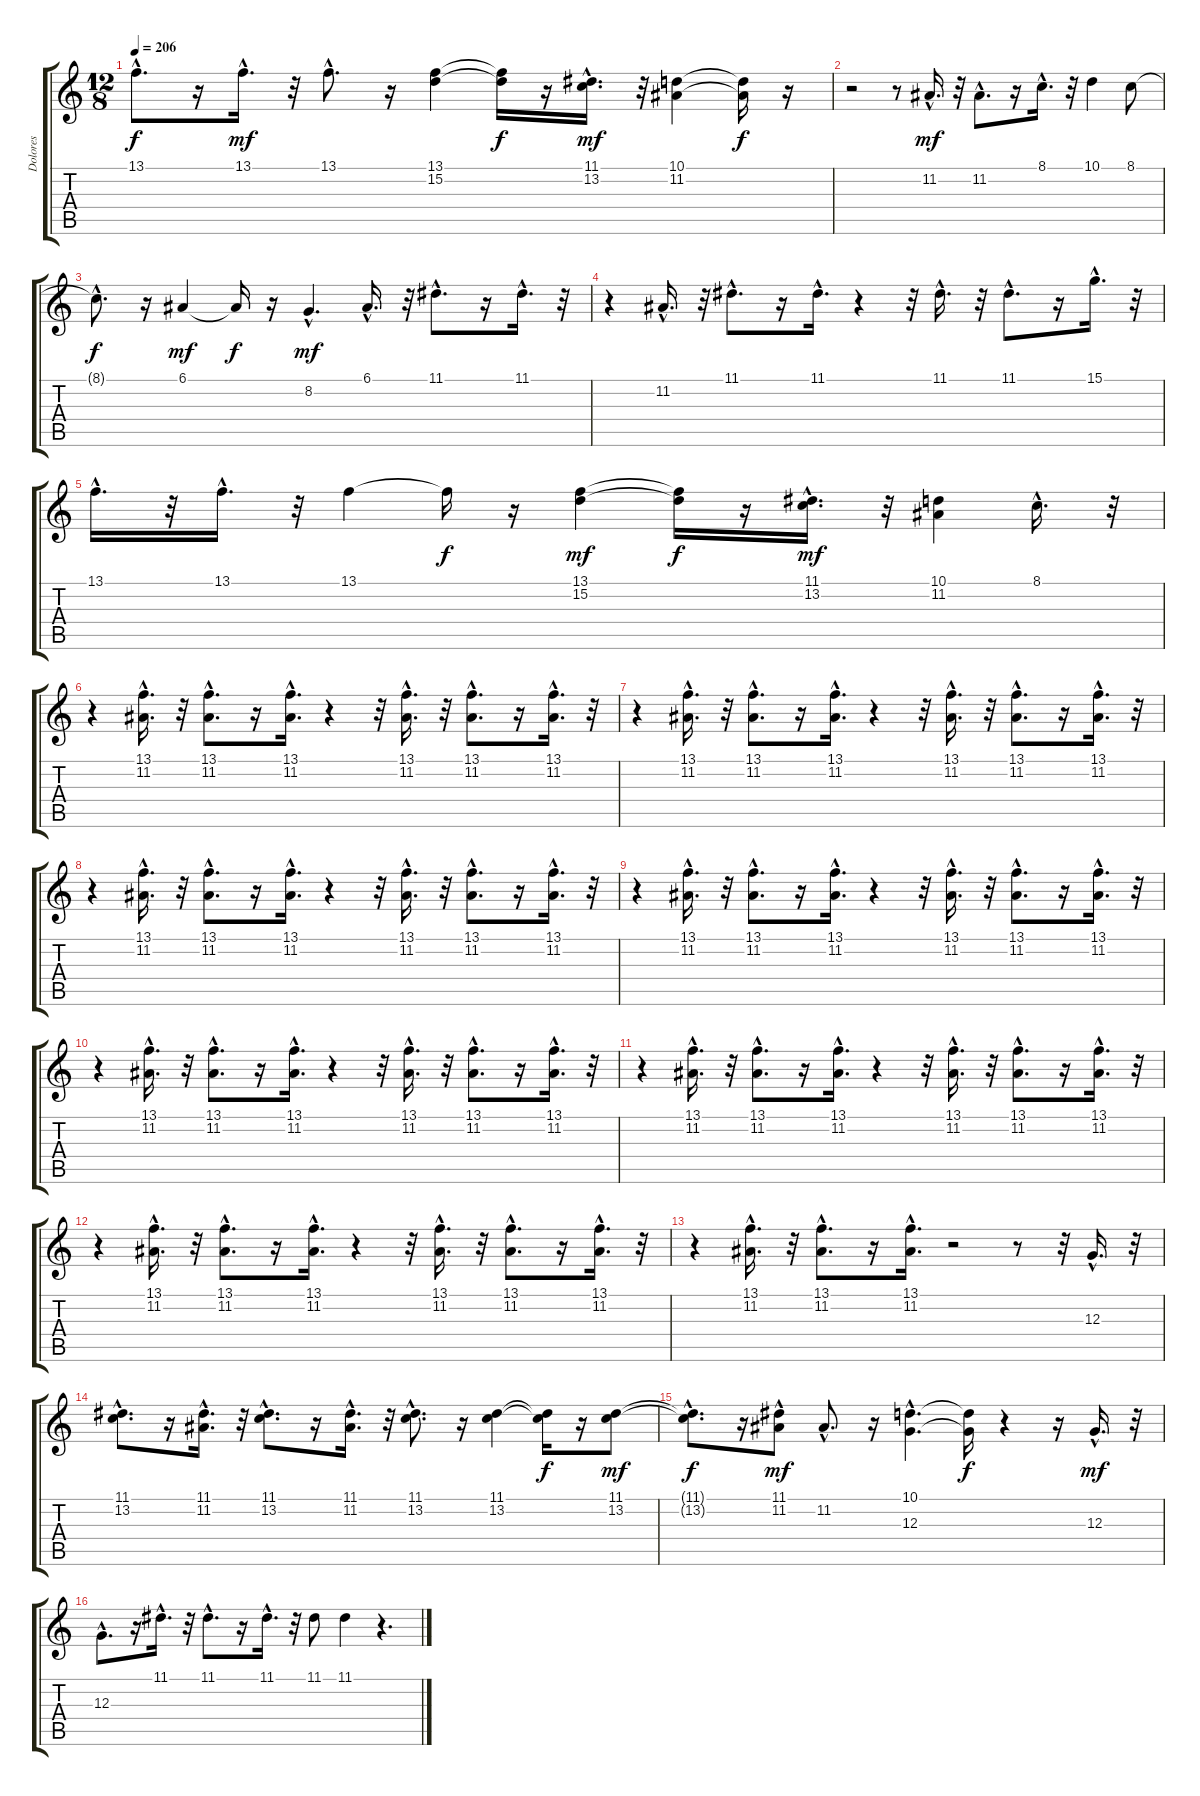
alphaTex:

\track ("Dolores" "Dolores") {instrument pad3polysynth}
\staff {score tabs}
\tuning (E4 B3 G3 D3 A2 E2) {hide}
\ts (12 8)
\tempo 206
\clef g2
\ks c
13.1{hac t}.8{d dy f} r.16 13.1{hac}.16{d dy mf} r.32 13.1{hac}.8{d} r.16 (13.1 15.2).4 (13.1{t} 15.2{t}).16{dy f} r.16 (11.1{hac} 13.2{hac}).16{d dy mf} r.32 (10.1 11.2).4 (10.1{t} 11.2{t}).16{dy f} r.16 |
r.2 r.8 11.2{hac}.16{d dy mf} r.32 11.2{hac}.8{d} r.16 8.1{hac}.16{d} r.32 10.1.4 8.1.8 |
8.1{hac t}.8{d dy f} r.16 6.1.4{dy mf} 6.1{t}.16{dy f} r.16 8.2{hac}.4{d dy mf} 6.1{hac}.16{d} r.32 11.1{hac}.8{d} r.16 11.1{hac}.16{d} r.32 |
r.4 11.2{hac}.16{d} r.32 11.1{hac}.8{d} r.16 11.1{hac}.16{d} r.4 r.32 11.1{hac}.16{d} r.32 11.1{hac}.8{d} r.16 15.1{hac}.16{d} r.32 |
13.1{hac}.16{d} r.32 13.1{hac}.16{d} r.32 13.1.4 13.1{t}.16{dy f} r.16 (13.1 15.2).4{dy mf} (13.1{t} 15.2{t}).16{dy f} r.16 (11.1{hac} 13.2{hac}).16{d dy mf} r.32 (10.1 11.2).4 8.1{hac}.16{d} r.32 |
r.4 (13.1{hac} 11.2{hac}).16{d} r.32 (13.1{hac} 11.2{hac}).8{d} r.16 (13.1{hac} 11.2{hac}).16{d} r.4 r.32 (13.1{hac} 11.2{hac}).16{d} r.32 (13.1{hac} 11.2{hac}).8{d} r.16 (13.1{hac} 11.2{hac}).16{d} r.32 |
r.4 (13.1{hac} 11.2{hac}).16{d} r.32 (13.1{hac} 11.2{hac}).8{d} r.16 (13.1{hac} 11.2{hac}).16{d} r.4 r.32 (13.1{hac} 11.2{hac}).16{d} r.32 (13.1{hac} 11.2{hac}).8{d} r.16 (13.1{hac} 11.2{hac}).16{d} r.32 |
r.4 (13.1{hac} 11.2{hac}).16{d} r.32 (13.1{hac} 11.2{hac}).8{d} r.16 (13.1{hac} 11.2{hac}).16{d} r.4 r.32 (13.1{hac} 11.2{hac}).16{d} r.32 (13.1{hac} 11.2{hac}).8{d} r.16 (13.1{hac} 11.2{hac}).16{d} r.32 |
r.4 (13.1{hac} 11.2{hac}).16{d} r.32 (13.1{hac} 11.2{hac}).8{d} r.16 (13.1{hac} 11.2{hac}).16{d} r.4 r.32 (13.1{hac} 11.2{hac}).16{d} r.32 (13.1{hac} 11.2{hac}).8{d} r.16 (13.1{hac} 11.2{hac}).16{d} r.32 |
r.4 (13.1{hac} 11.2{hac}).16{d} r.32 (13.1{hac} 11.2{hac}).8{d} r.16 (13.1{hac} 11.2{hac}).16{d} r.4 r.32 (13.1{hac} 11.2{hac}).16{d} r.32 (13.1{hac} 11.2{hac}).8{d} r.16 (13.1{hac} 11.2{hac}).16{d} r.32 |
r.4 (13.1{hac} 11.2{hac}).16{d} r.32 (13.1{hac} 11.2{hac}).8{d} r.16 (13.1{hac} 11.2{hac}).16{d} r.4 r.32 (13.1{hac} 11.2{hac}).16{d} r.32 (13.1{hac} 11.2{hac}).8{d} r.16 (13.1{hac} 11.2{hac}).16{d} r.32 |
r.4 (13.1{hac} 11.2{hac}).16{d} r.32 (13.1{hac} 11.2{hac}).8{d} r.16 (13.1{hac} 11.2{hac}).16{d} r.4 r.32 (13.1{hac} 11.2{hac}).16{d} r.32 (13.1{hac} 11.2{hac}).8{d} r.16 (13.1{hac} 11.2{hac}).16{d} r.32 |
r.4 (13.1{hac} 11.2{hac}).16{d} r.32 (13.1{hac} 11.2{hac}).8{d} r.16 (13.1{hac} 11.2{hac}).16{d} r.2 r.8 r.32 12.3{hac}.16{d} r.32 |
(11.1{hac} 13.2{hac}).8{d} r.16 (11.1{hac} 11.2{hac}).16{d} r.32 (11.1{hac} 13.2{hac}).8{d} r.16 (11.1{hac} 11.2{hac}).16{d} r.32 (11.1{hac} 13.2{hac}).8{d} r.16 (11.1 13.2).4 (11.1{t} 13.2{t}).16{dy f} r.16 (11.1 13.2).8{dy mf} |
(11.1{hac t} 13.2{hac t}).8{d dy f} r.16 (11.1 11.2{hac}).8{dy mf} 11.2{hac}.8{d} r.16 (10.1{hac} 12.3{hac}).4{d} (10.1{t} 12.3{t}).16{dy f} r.4 r.16 12.3{hac}.16{d dy mf} r.32 |
12.3{hac}.8{d} r.16 11.1{hac}.16{d} r.32 11.1{hac}.8{d} r.16 11.1{hac}.16{d} r.32 11.1.8 11.1.4 r.4{d}
